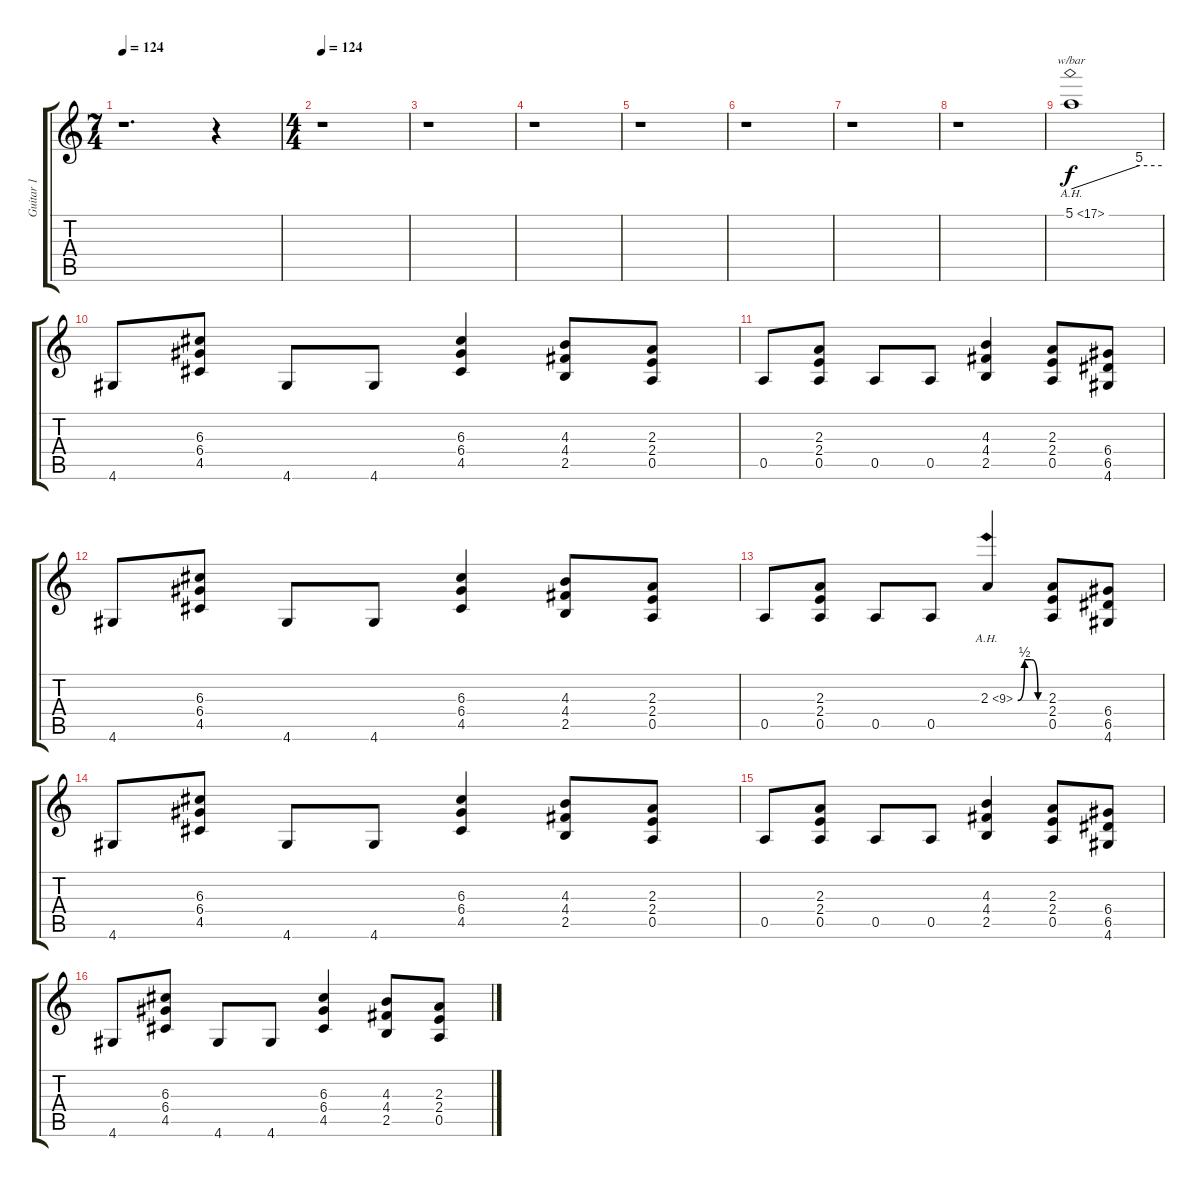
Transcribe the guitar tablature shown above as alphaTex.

\track ("Guitar 1" "Guitar 1") {instrument distortionguitar}
\staff {score tabs}
\tuning (E4 B3 G3 D3 A2 E2) {hide}
\ts (7 4)
\tempo 124
\tempo 136
\tempo 124
\clef g2
\ks c
r.1{d dy f instrument distortionguitar} r.4 |
\ts (4 4)
\tempo 124
r.1 |
r.1 |
r.1 |
r.1 |
r.1 |
r.1 |
r.1 |
5.1{ah 12}.1{tbe (custom default 0 0 45 20 60 20)} |
4.6.8 (6.3 6.4 4.5).8 4.6.8 4.6.8 (6.3 6.4 4.5).4 (4.3 4.4 2.5).8 (2.3 2.4 0.5).8 |
0.5.8 (2.3 2.4 0.5).8 0.5.8 0.5.8 (4.3 4.4 2.5).4 (2.3 2.4 0.5).8 (6.4 6.5 4.6).8 |
4.6.8 (6.3 6.4 4.5).8 4.6.8 4.6.8 (6.3 6.4 4.5).4 (4.3 4.4 2.5).8 (2.3 2.4 0.5).8 |
0.5.8 (2.3 2.4 0.5).8 0.5.8 0.5.8 2.3{be (custom 0 0 15 2 30 2 45 0 60 0) ah 7}.4 (2.3 2.4 0.5).8 (6.4 6.5 4.6).8 |
4.6.8 (6.3 6.4 4.5).8 4.6.8 4.6.8 (6.3 6.4 4.5).4 (4.3 4.4 2.5).8 (2.3 2.4 0.5).8 |
0.5.8 (2.3 2.4 0.5).8 0.5.8 0.5.8 (4.3 4.4 2.5).4 (2.3 2.4 0.5).8 (6.4 6.5 4.6).8 |
4.6.8 (6.3 6.4 4.5).8 4.6.8 4.6.8 (6.3 6.4 4.5).4 (4.3 4.4 2.5).8 (2.3 2.4 0.5).8
